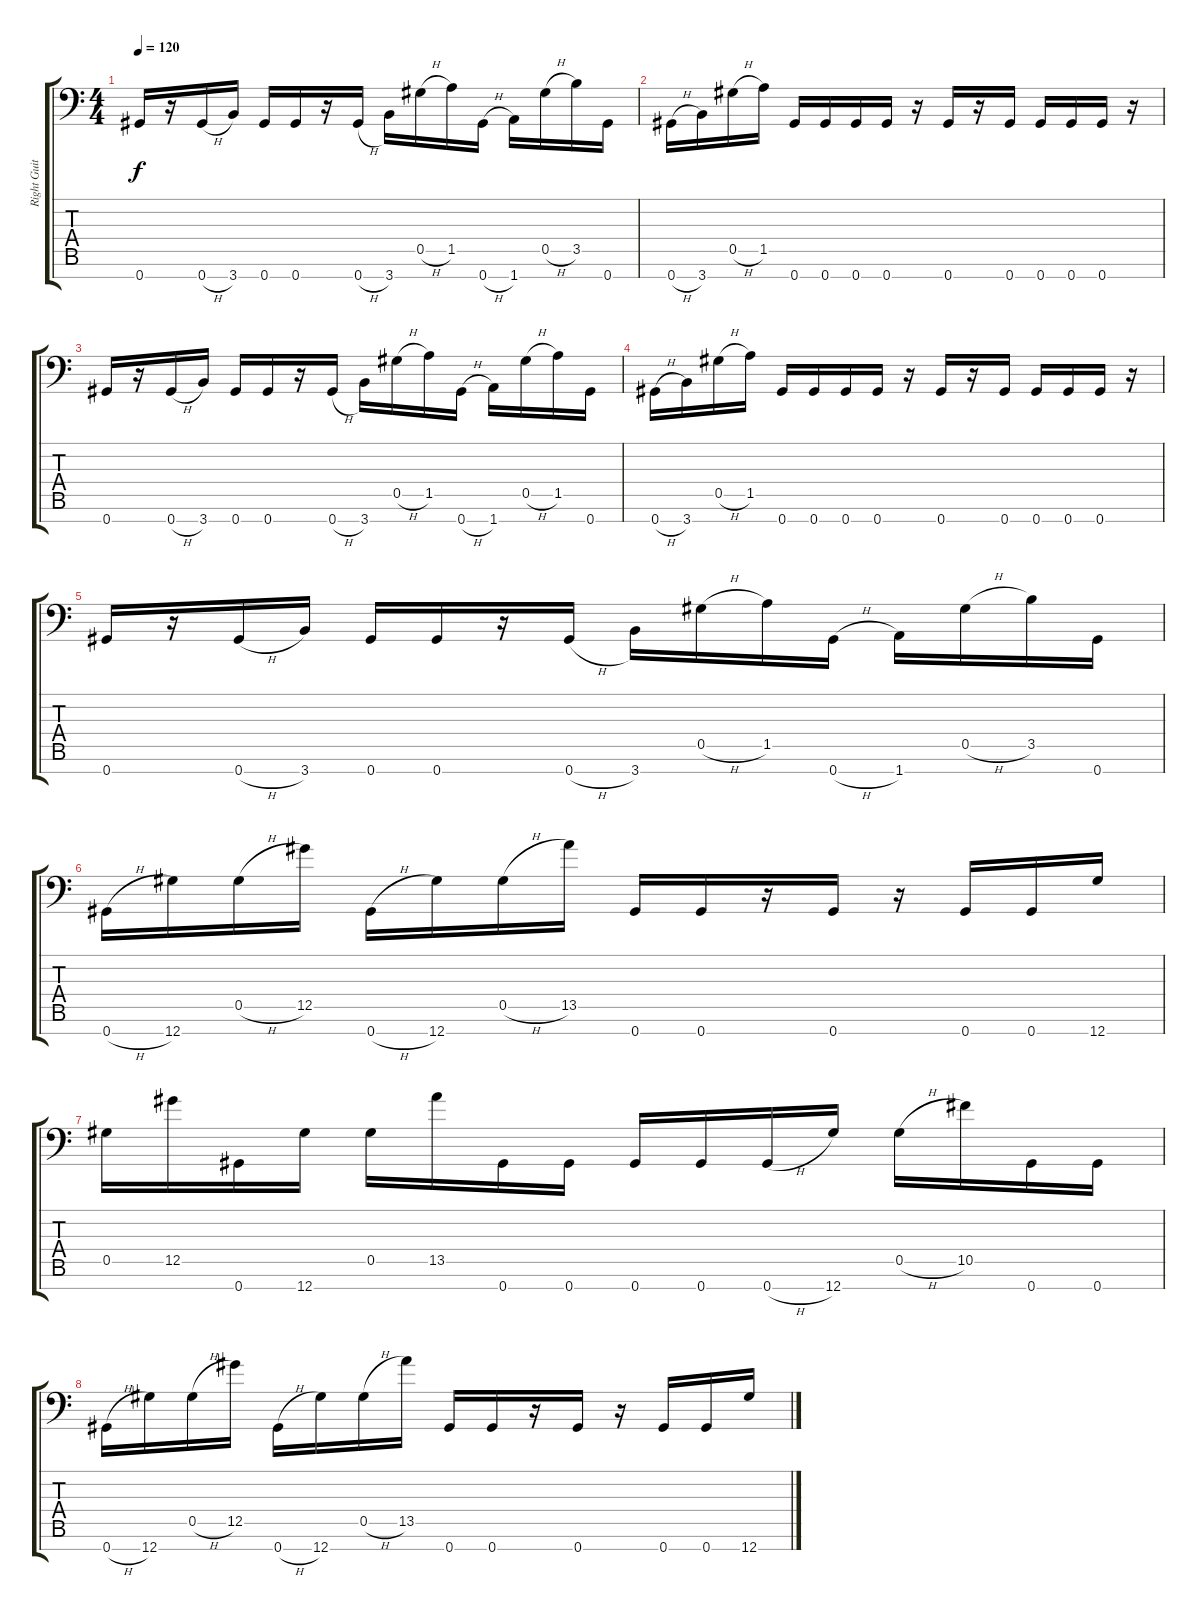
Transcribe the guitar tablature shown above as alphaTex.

\track ("Right Guitar" "Right Guit") {instrument distortionguitar}
\staff {score tabs}
\tuning (Eb4 Bb3 Gb3 Db3 Ab2 Eb2 Ab1) {hide}
\ts (4 4)
\tempo 120
\clef f4
\ks c
0.7.16{dy f} r.16 0.7{h}.16 3.7.16 0.7.16 0.7.16 r.16 0.7{h}.16 3.7.16 0.5{h}.16 1.5.16 0.7{h}.16 1.7.16 0.5{h}.16 3.5.16 0.7.16 |
0.7{h}.16 3.7.16 0.5{h}.16 1.5.16 0.7.16 0.7.16 0.7.16 0.7.16 r.16 0.7.16 r.16 0.7.16 0.7.16 0.7.16 0.7.16 r.16 |
0.7.16 r.16 0.7{h}.16 3.7.16 0.7.16 0.7.16 r.16 0.7{h}.16 3.7.16 0.5{h}.16 1.5.16 0.7{h}.16 1.7.16 0.5{h}.16 1.5.16 0.7.16 |
0.7{h}.16 3.7.16 0.5{h}.16 1.5.16 0.7.16 0.7.16 0.7.16 0.7.16 r.16 0.7.16 r.16 0.7.16 0.7.16 0.7.16 0.7.16 r.16 |
0.7.16 r.16 0.7{h}.16 3.7.16 0.7.16 0.7.16 r.16 0.7{h}.16 3.7.16 0.5{h}.16 1.5.16 0.7{h}.16 1.7.16 0.5{h}.16 3.5.16 0.7.16 |
0.7{h}.16 12.7.16 0.5{h}.16 12.5.16 0.7{h}.16 12.7.16 0.5{h}.16 13.5.16 0.7.16 0.7.16 r.16 0.7.16 r.16 0.7.16 0.7.16 12.7.16 |
0.5.16 12.5.16 0.7.16 12.7.16 0.5.16 13.5.16 0.7.16 0.7.16 0.7.16 0.7.16 0.7{h}.16 12.7.16 0.5{h}.16 10.5.16 0.7.16 0.7.16 |
0.7{h}.16 12.7.16 0.5{h}.16 12.5.16 0.7{h}.16 12.7.16 0.5{h}.16 13.5.16 0.7.16 0.7.16 r.16 0.7.16 r.16 0.7.16 0.7.16 12.7.16
